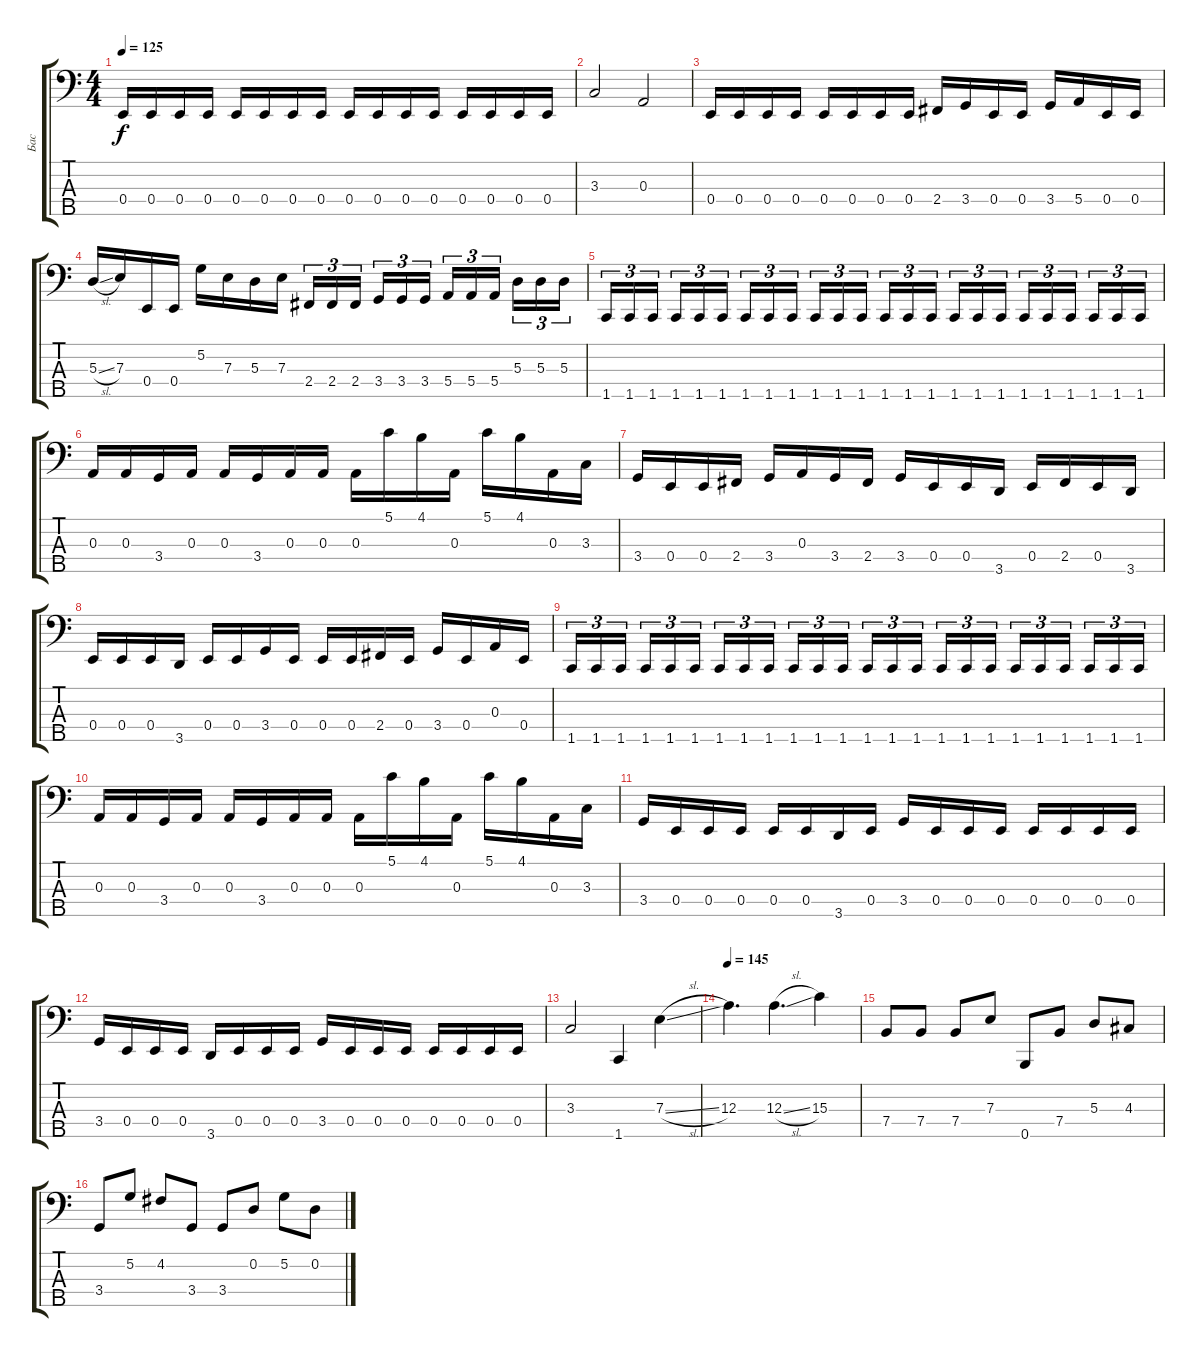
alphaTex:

\track ("Бас" "Бас") {instrument slapbass2}
\staff {score tabs}
\tuning (G2 D2 A1 E1 B0) {hide}
\ts (4 4)
\tempo 125
\clef f4
\ks c
0.4.16{dy f} 0.4.16 0.4.16 0.4.16 0.4.16 0.4.16 0.4.16 0.4.16 0.4.16 0.4.16 0.4.16 0.4.16 0.4.16 0.4.16 0.4.16 0.4.16 |
3.3.2 0.3.2 |
0.4.16 0.4.16 0.4.16 0.4.16 0.4.16 0.4.16 0.4.16 0.4.16 2.4.16 3.4.16 0.4.16 0.4.16 3.4.16 5.4.16 0.4.16 0.4.16 |
5.3{sl}.16 7.3.16 0.4.16 0.4.16 5.2.16 7.3.16 5.3.16 7.3.16 2.4.16{tu (3 2)} 2.4.16{tu (3 2)} 2.4.16{tu (3 2) beam splitsecondary} 3.4.16{tu (3 2)} 3.4.16{tu (3 2)} 3.4.16{tu (3 2)} 5.4.16{tu (3 2)} 5.4.16{tu (3 2)} 5.4.16{tu (3 2) beam splitsecondary} 5.3.16{tu (3 2)} 5.3.16{tu (3 2)} 5.3.16{tu (3 2)} |
1.5.16{tu (3 2)} 1.5.16{tu (3 2)} 1.5.16{tu (3 2) beam splitsecondary} 1.5.16{tu (3 2)} 1.5.16{tu (3 2)} 1.5.16{tu (3 2)} 1.5.16{tu (3 2)} 1.5.16{tu (3 2)} 1.5.16{tu (3 2) beam splitsecondary} 1.5.16{tu (3 2)} 1.5.16{tu (3 2)} 1.5.16{tu (3 2)} 1.5.16{tu (3 2)} 1.5.16{tu (3 2)} 1.5.16{tu (3 2) beam splitsecondary} 1.5.16{tu (3 2)} 1.5.16{tu (3 2)} 1.5.16{tu (3 2)} 1.5.16{tu (3 2)} 1.5.16{tu (3 2)} 1.5.16{tu (3 2) beam splitsecondary} 1.5.16{tu (3 2)} 1.5.16{tu (3 2)} 1.5.16{tu (3 2)} |
0.3.16 0.3.16 3.4.16 0.3.16 0.3.16 3.4.16 0.3.16 0.3.16 0.3.16 5.1.16 4.1.16 0.3.16 5.1.16 4.1.16 0.3.16 3.3.16 |
3.4.16 0.4.16 0.4.16 2.4.16 3.4.16 0.3.16 3.4.16 2.4.16 3.4.16 0.4.16 0.4.16 3.5.16 0.4.16 2.4.16 0.4.16 3.5.16 |
0.4.16 0.4.16 0.4.16 3.5.16 0.4.16 0.4.16 3.4.16 0.4.16 0.4.16 0.4.16 2.4.16 0.4.16 3.4.16 0.4.16 0.3.16 0.4.16 |
1.5.16{tu (3 2)} 1.5.16{tu (3 2)} 1.5.16{tu (3 2) beam splitsecondary} 1.5.16{tu (3 2)} 1.5.16{tu (3 2)} 1.5.16{tu (3 2)} 1.5.16{tu (3 2)} 1.5.16{tu (3 2)} 1.5.16{tu (3 2) beam splitsecondary} 1.5.16{tu (3 2)} 1.5.16{tu (3 2)} 1.5.16{tu (3 2)} 1.5.16{tu (3 2)} 1.5.16{tu (3 2)} 1.5.16{tu (3 2) beam splitsecondary} 1.5.16{tu (3 2)} 1.5.16{tu (3 2)} 1.5.16{tu (3 2)} 1.5.16{tu (3 2)} 1.5.16{tu (3 2)} 1.5.16{tu (3 2) beam splitsecondary} 1.5.16{tu (3 2)} 1.5.16{tu (3 2)} 1.5.16{tu (3 2)} |
0.3.16 0.3.16 3.4.16 0.3.16 0.3.16 3.4.16 0.3.16 0.3.16 0.3.16 5.1.16 4.1.16 0.3.16 5.1.16 4.1.16 0.3.16 3.3.16 |
3.4.16 0.4.16 0.4.16 0.4.16 0.4.16 0.4.16 3.5.16 0.4.16 3.4.16 0.4.16 0.4.16 0.4.16 0.4.16 0.4.16 0.4.16 0.4.16 |
3.4.16 0.4.16 0.4.16 0.4.16 3.5.16 0.4.16 0.4.16 0.4.16 3.4.16 0.4.16 0.4.16 0.4.16 0.4.16 0.4.16 0.4.16 0.4.16 |
3.3.2 1.5.4 7.3{sl}.4 |
\tempo 145
12.3.4{d} 12.3{sl}.4{d} 15.3.4 |
7.4.8 7.4.8 7.4.8 7.3.8 0.5.8 7.4.8 5.3.8 4.3.8 |
3.4.8 5.2.8 4.2.8 3.4.8 3.4.8 0.2.8 5.2.8 0.2.8
